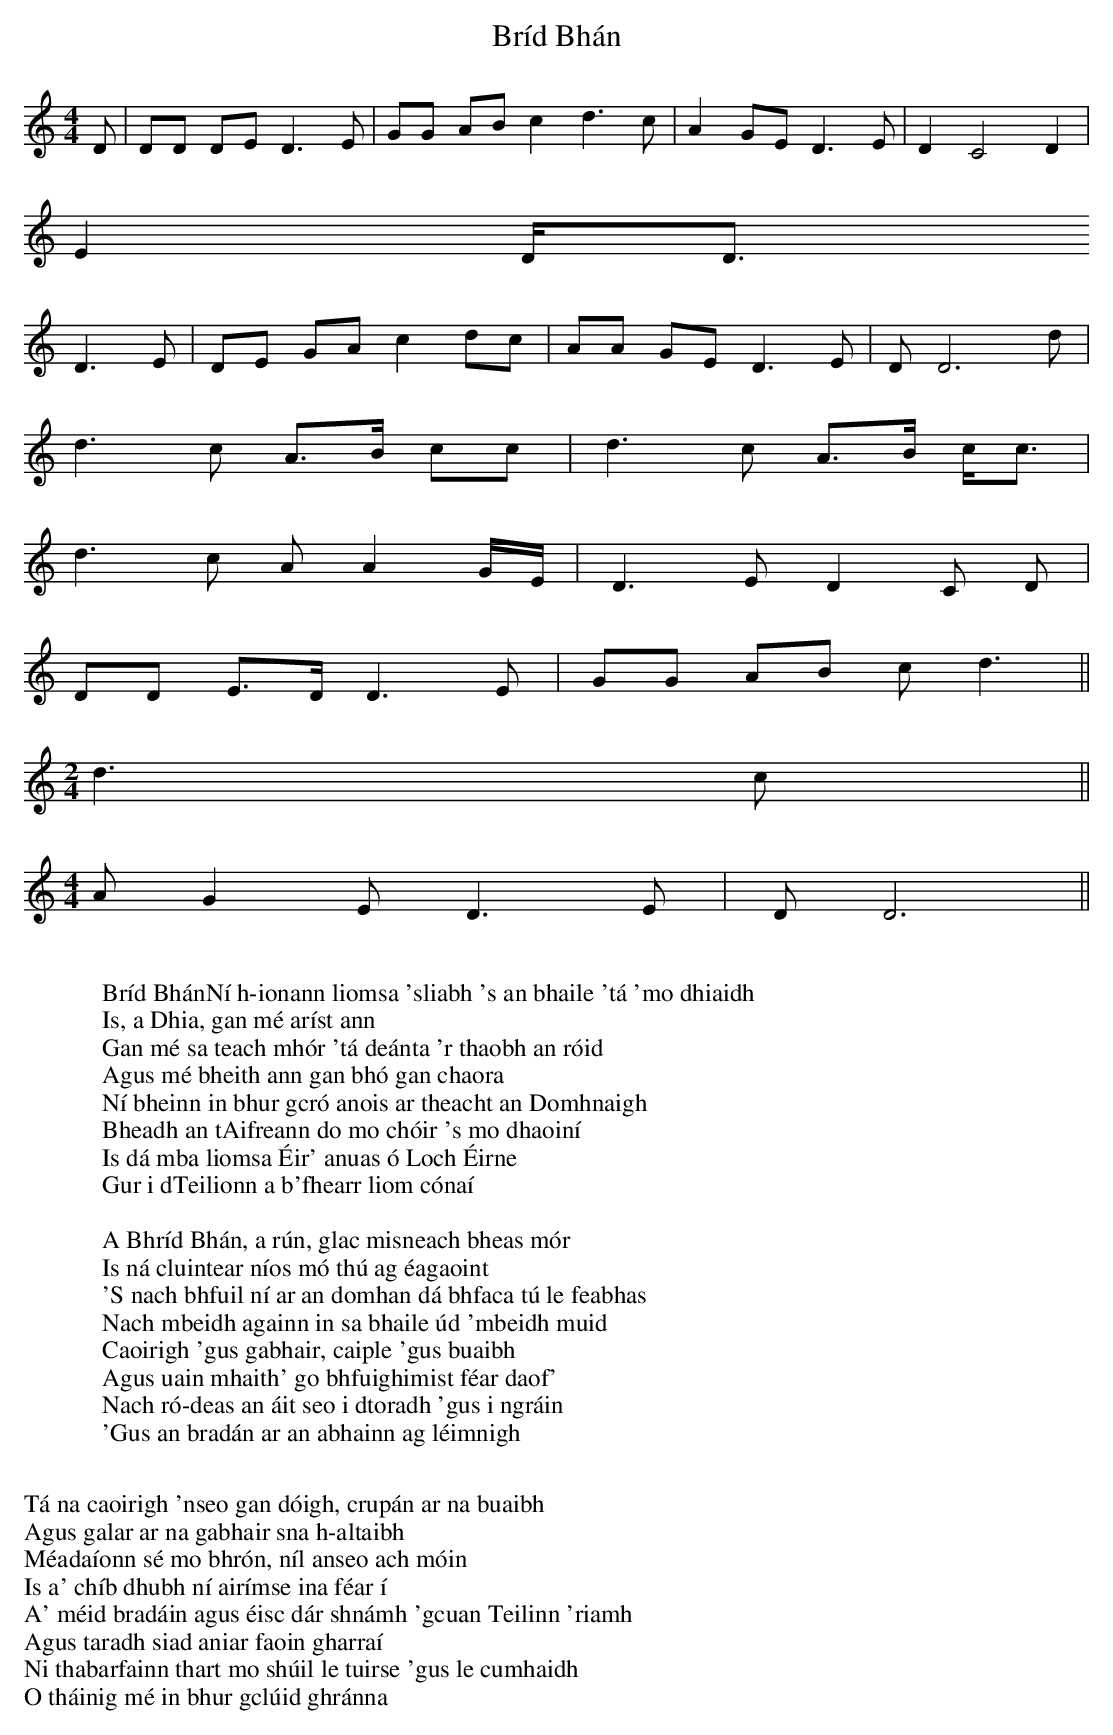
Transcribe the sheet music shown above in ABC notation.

X:1
T:Bríd Bhán
M:4/4
L:1/8
K:C
D|DD DE D3 E|GG ABc2 d3c|A2GE D3E|D2C4 D2|
L:1/16
E4DD3
L:1/8
D3E|DE GA c2 dc|AA GE D3E|DD6d|
L:1/16
d6c2 A3B c2c2|d6c2 A3B cc3|
d6c2 A2 A4 GE|D6E2 D4C2 D2|
D2D2 E3D D6 E2|G2G2 A2B2 c2d6||
M:2/4
L:1/8
d3c||
M:4/4
AG2ED3E|DD6||
W:
W: Bríd BhánNí h-ionann liomsa 'sliabh 's an bhaile 'tá 'mo dhiaidh
W: Is, a Dhia, gan mé aríst ann
W: Gan mé sa teach mhór 'tá deánta 'r thaobh an róid
W: Agus mé bheith ann gan bhó gan chaora
W: Ní bheinn in bhur gcró anois ar theacht an Domhnaigh
W: Bheadh an tAifreann do mo chóir 's mo dhaoiní
W: Is dá mba liomsa Éir' anuas ó Loch Éirne
W: Gur i dTeilionn a b'fhearr liom cónaí
W:
W: A Bhríd Bhán, a rún, glac misneach bheas mór
W: Is ná cluintear níos mó thú ag éagaoint
W: 'S nach bhfuil ní ar an domhan dá bhfaca tú le feabhas
W: Nach mbeidh againn in sa bhaile úd 'mbeidh muid
W: Caoirigh 'gus gabhair, caiple 'gus buaibh
W: Agus uain mhaith' go bhfuighimist féar daof'
W: Nach ró-deas an áit seo i dtoradh 'gus i ngráin
W: 'Gus an bradán ar an abhainn ag léimnigh
W:
W: Tá na caoirigh 'nseo gan dóigh, crupán ar na buaibh
W: Agus galar ar na gabhair sna h-altaibh
W: Méadaíonn sé mo bhrón, níl anseo ach móin
W: Is a' chíb dhubh ní airímse ina féar í
W: A' méid bradáin agus éisc dár shnámh 'gcuan Teilinn 'riamh
W: Agus taradh siad aniar faoin gharraí
W: Ni thabarfainn thart mo shúil le tuirse 'gus le cumhaidh
W: O tháinig mé in bhur gclúid ghránna
